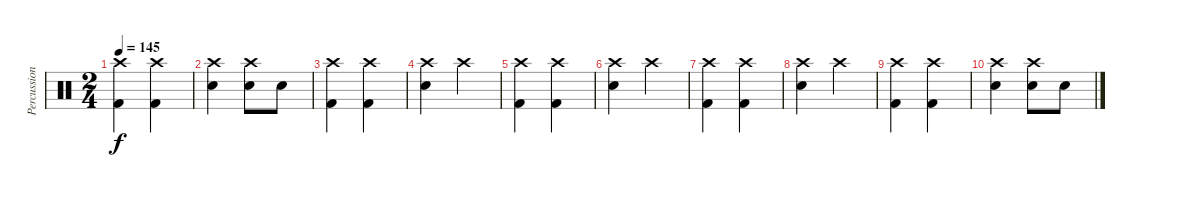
\track ("Percussion" "Percussion") {instrument percussion}
\staff {score}
\articulation defaults
\ts (2 4)
\tempo 145
\clef neutral
\ks c
("Crash high (hit)" "Kick (hit) 2").4{dy f} ("Crash high (hit)" "Kick (hit) 2").4 |
("Electric Snare (hit)" "Crash high (hit)").4 ("Electric Snare (hit)" "Crash high (hit)").8 "Electric Snare (hit)".8 |
("Crash high (hit)" "Kick (hit) 2").4 ("Crash high (hit)" "Kick (hit) 2").4 |
("Electric Snare (hit)" "Crash high (hit)").4 "Crash high (hit)".4 |
("Crash high (hit)" "Kick (hit) 2").4 ("Crash high (hit)" "Kick (hit) 2").4 |
("Electric Snare (hit)" "Crash high (hit)").4 "Crash high (hit)".4 |
("Crash high (hit)" "Kick (hit) 2").4 ("Crash high (hit)" "Kick (hit) 2").4 |
("Electric Snare (hit)" "Crash high (hit)").4 "Crash high (hit)".4 |
("Crash high (hit)" "Kick (hit) 2").4 ("Crash high (hit)" "Kick (hit) 2").4 |
("Electric Snare (hit)" "Crash high (hit)").4 ("Electric Snare (hit)" "Crash high (hit)").8 "Electric Snare (hit)".8
